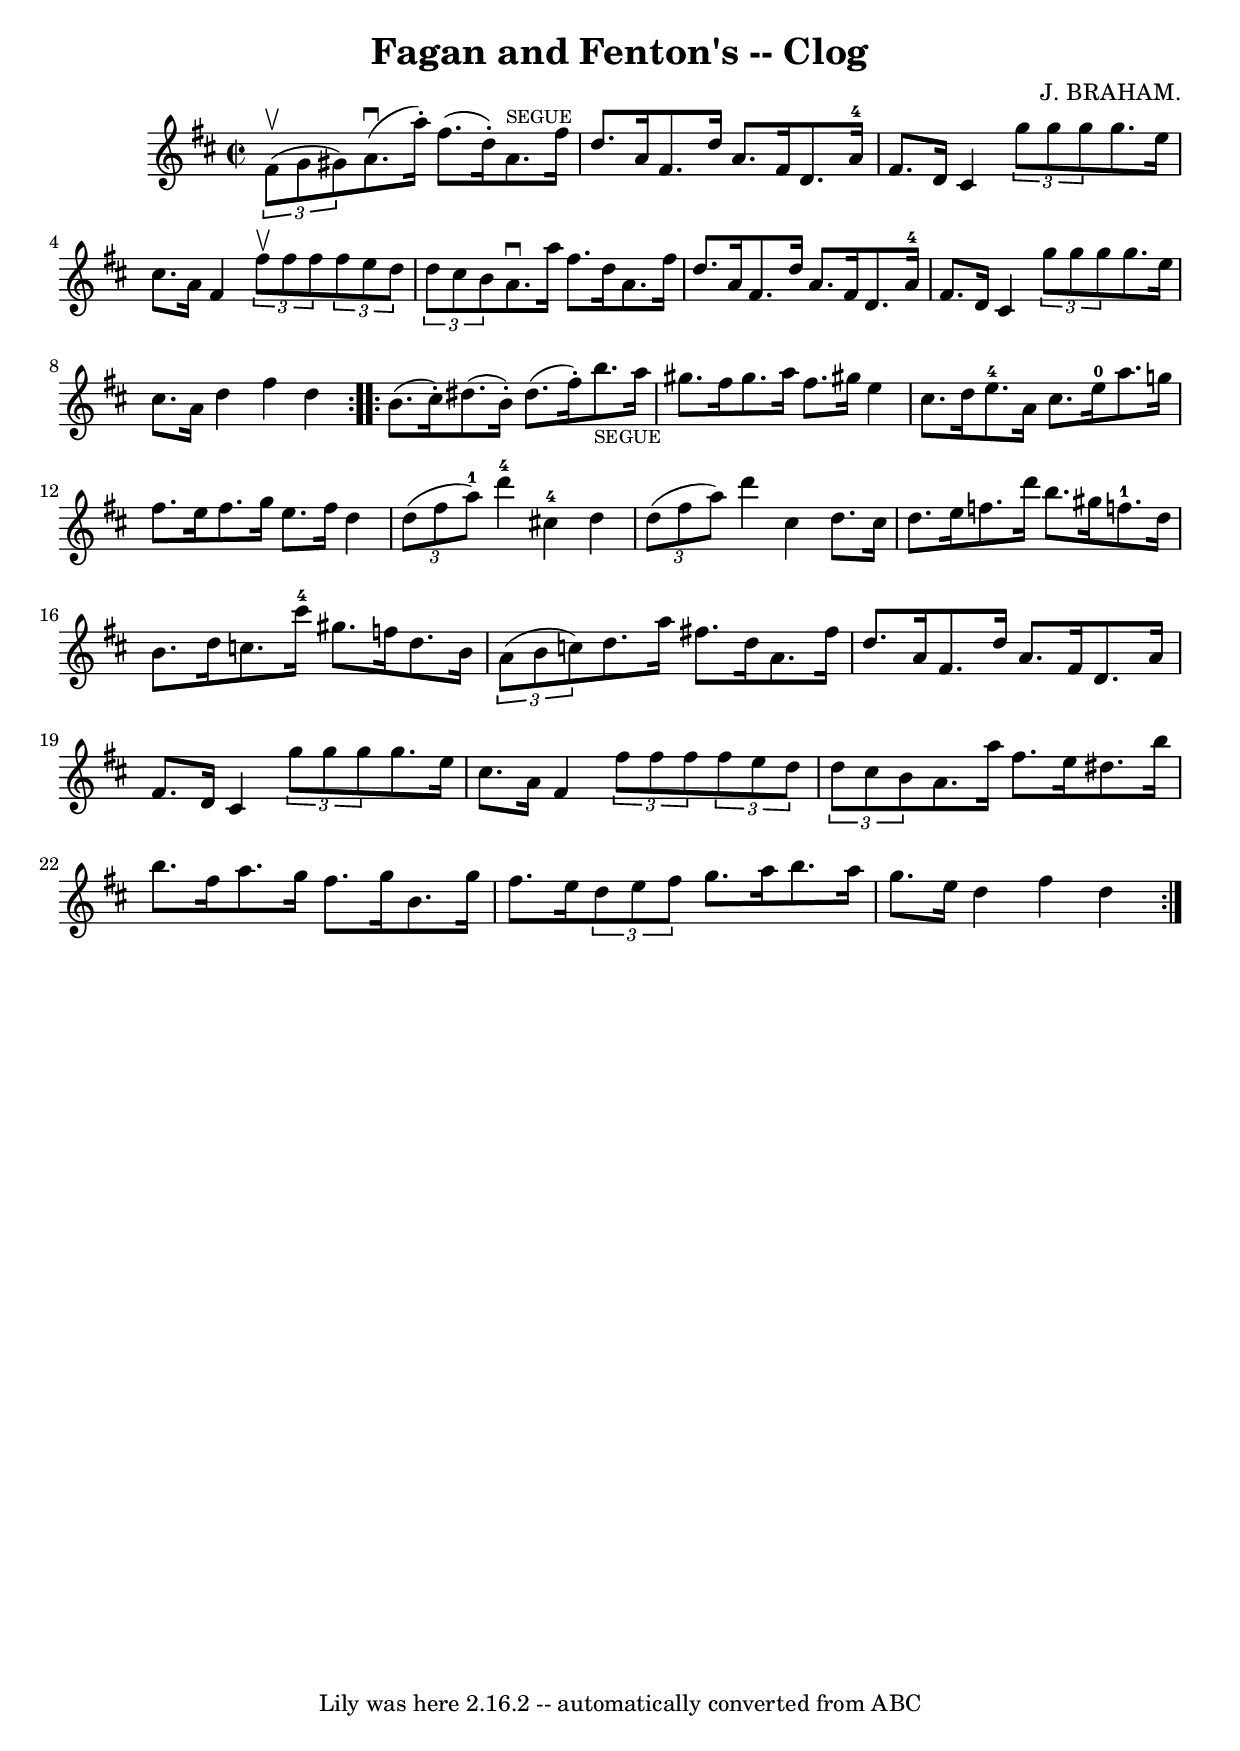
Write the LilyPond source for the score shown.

\version "2.7.40"
\include "Mammoth.ily"
\header {
	%% book = "Ryan's Mammoth Collection"
	composer = "J. BRAHAM."
	crossRefNumber = "1"
	footnotes = "\\\\160 955"
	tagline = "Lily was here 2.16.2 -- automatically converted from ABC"
	title = "Fagan and Fenton's -- Clog"
}
voicedefault =  {


\repeat volta 2 {
\override Staff.TimeSignature #'style = #'C
 \time 2/2 
\key d \major   \times 2/3 { fis'8^\upbow(g'8 gis'8) }   
|
 a'8.^\downbow(a''16 -.) fis''8. (d''16 -.) a'8. 
^\segue fis''16 d''8. a'16    |
 fis'8. d''16 a'8.    
fis'16 d'8. a'16-4 fis'8. d'16    |
 cis'4    
\times 2/3 { g''8 g''8 g''8  } g''8. e''16 cis''8. a'16    
|
 fis'4    \times 2/3 { fis''8^\upbow fis''8 fis''8  }   
\times 2/3 { fis''8 e''8 d''8  }   \times 2/3 { d''8 cis''8 b'8 
 }   |
 a'8.^\downbow a''16 fis''8. d''16 a'8. fis''16 
 d''8. a'16    |
 fis'8. d''16 a'8. fis'16 d'8.    
a'16-4 fis'8. d'16    |
 cis'4    \times 2/3 { g''8 g''8   
 g''8  } g''8. e''16 cis''8. a'16    |
 d''4 fis''4    
d''4  }     \repeat volta 2 { b'8. (cis''16 -.) |
 dis''8. (
b'16 -.) dis''8. (fis''16 -.) b''8._\segue a''16 gis''8.    
fis''16    |
 gis''8. a''16 fis''8. gis''!16 e''4    
cis''8. d''16    |
 e''8.-4 a'16 cis''8. e''16-0   
a''8. g''!16 fis''8. e''16    |
 fis''8. g''16 e''8.    
fis''16 d''4    \times 2/3 { d''8 (fis''8 a''8-1) }   |
  
 d'''4-4 cis''!4-4 d''4    \times 2/3 { d''8 (fis''8 a''8 
) }   |
 d'''4 cis''4 d''8. cis''16 d''8. e''16    
|
 f''8. d'''16 b''8. gis''16 f''!8.-1 d''16    
b'8. d''16    |
 c''8. cis'''16-4 gis''8. f''16 d''8.  
 b'16    \times 2/3 { a'8 (b'8 c''!8) }   |
 d''8.    
a''16 fis''!8. d''16 a'8. fis''16 d''8. a'16    |
   
fis'8. d''16 a'8. fis'16 d'8. a'16 fis'8. d'16    |
 
 cis'4    \times 2/3 { g''8 g''8 g''8  } g''8. e''16 cis''8.   
 a'16    |
 fis'4    \times 2/3 { fis''8 fis''8 fis''8  }   
\times 2/3 { fis''8 e''8 d''8  }   \times 2/3 { d''8 cis''8 b'8 
 }   |
 a'8. a''16 fis''8. e''16 dis''8. b''16    
b''8. fis''16    |
 a''8. g''16 fis''8. g''16 b'8.    
g''16 fis''8. e''16    |
   \times 2/3 { d''8 e''8 fis''8  
} g''8. a''16 b''8. a''16 g''8. e''16    |
 d''4    
fis''4 d''4  }   
}

\score{
    <<

	\context Staff="default"
	{
	    \voicedefault 
	}

    >>
	\layout {
	}
	\midi {}
}
